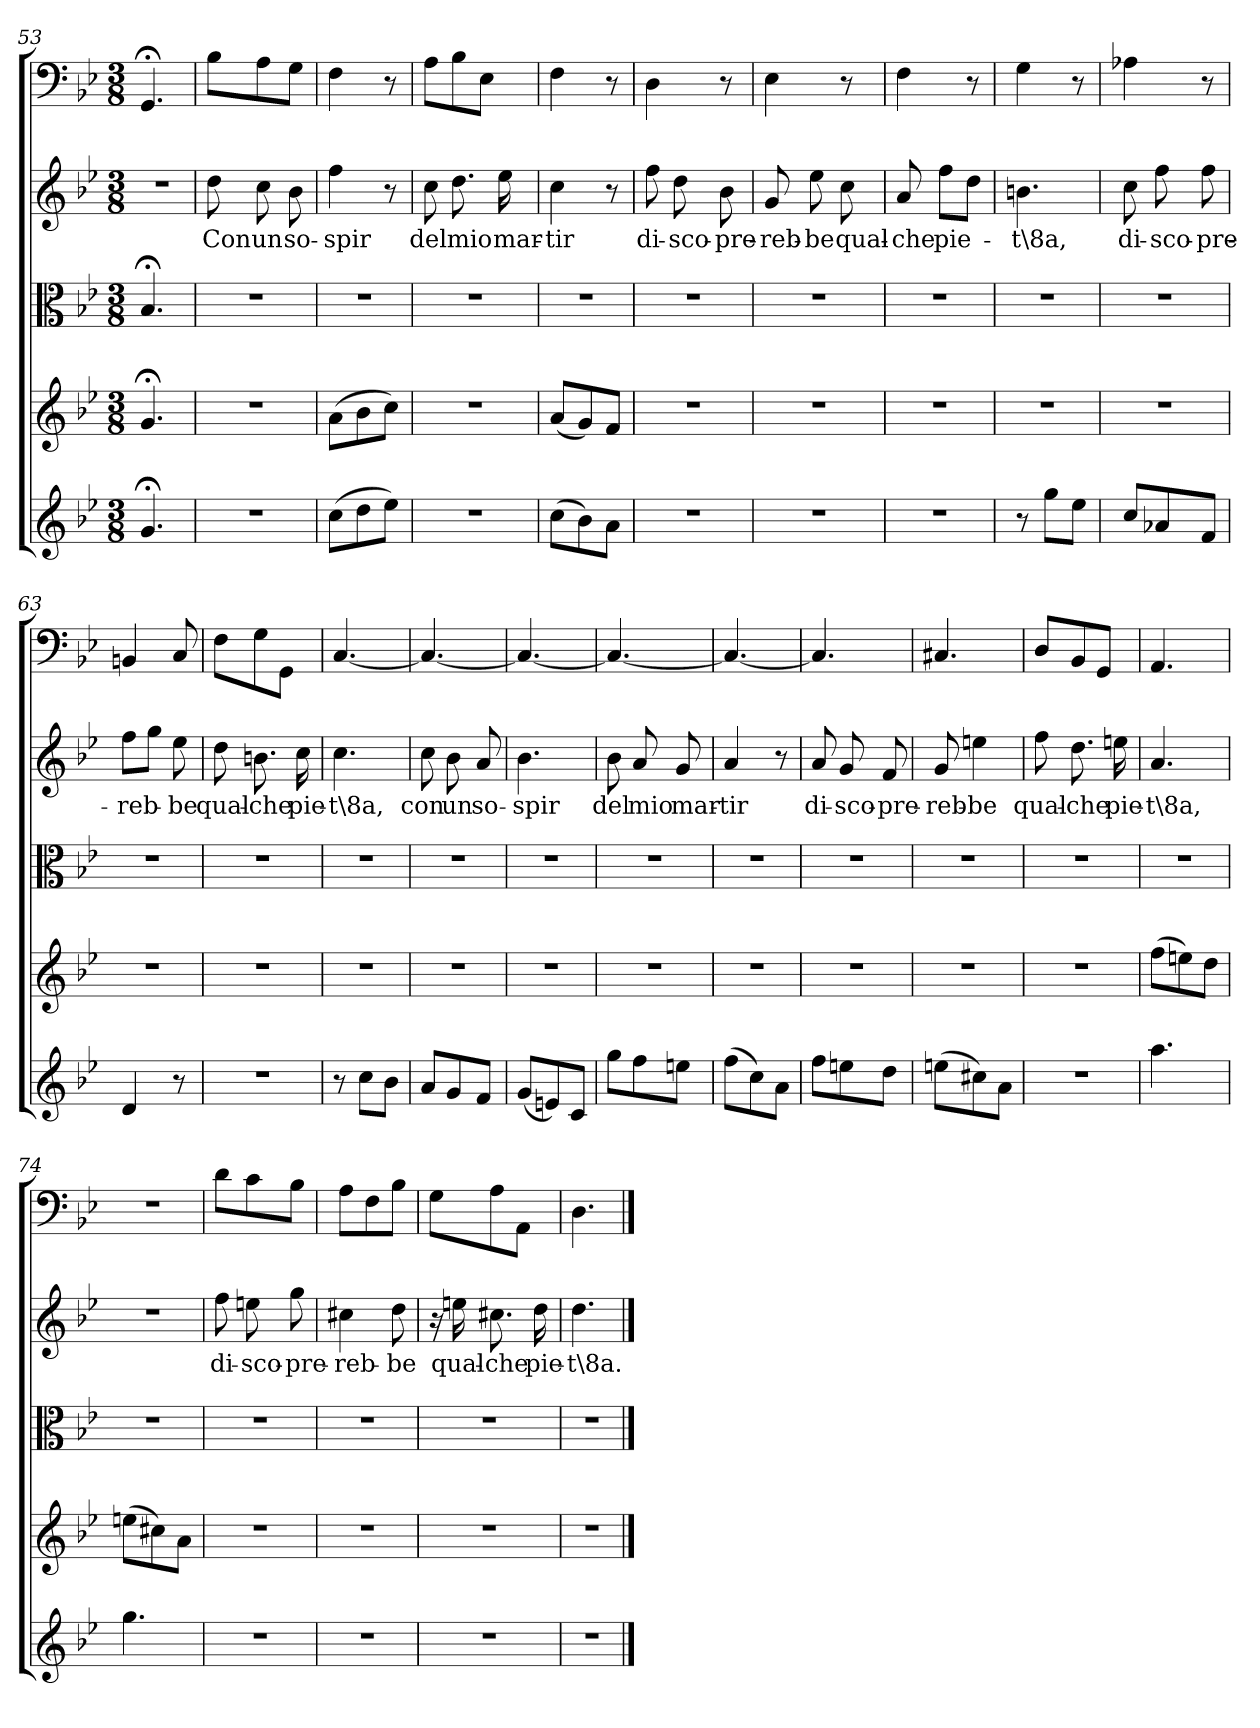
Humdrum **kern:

**kern	**kern	**kern	**kern	**text	**kern
*part5	*part4	*part3	*part2	*part2	*part1
*staff5	*staff4	*staff3	*staff2	*staff2	*staff1
*clefG2	*clefG2	*clefC3	*clefG2	*	*clefF4
*k[b-e-]	*k[b-e-]	*k[b-e-]	*k[b-e-]	*	*k[b-e-]
*g:	*g:	*g:	*g:	*	*g:
*M3/8	*M3/8	*M3/8	*M3/8	*	*M3/8
=53	=53	=53	=53	=53	=53
4.g;</	4.g;</	4.B-;</	4.r	.	4.GG;</
=54	=54	=54	=54	=54	=54
4.r	4.r	4.r	8dd\	Con	8B-\L
.	.	.	8cc\	un	8A\
.	.	.	8b-\	so-	8G\J
=55	=55	=55	=55	=55	=55
(8cc\L	(8a\L	4.r	4ff\	-spir	4F\
8dd\	8b-\	.	.	.	.
8ee-\J)	8cc\J)	.	8r	.	8r
=56	=56	=56	=56	=56	=56
4.r	4.r	4.r	8cc\	del	8A\L
.	.	.	8.dd\	mio	8B-\
.	.	.	.	.	8E-\J
.	.	.	16ee-\	mar-	.
=57	=57	=57	=57	=57	=57
(8cc\L	(8a/L	4.r	4cc\	-tir	4F\
8b-\)	8g/)	.	.	.	.
8a\J	8f/J	.	8r	.	8r
=58	=58	=58	=58	=58	=58
4.r	4.r	4.r	8ff\	di-	4D\
.	.	.	8dd\	-sco-	.
.	.	.	8b-\	-pre-	8r
=59	=59	=59	=59	=59	=59
4.r	4.r	4.r	8g/	-reb-	4E-\
.	.	.	8ee-\	-be	.
.	.	.	8cc\	qual-	8r
=60	=60	=60	=60	=60	=60
4.r	4.r	4.r	8a/	-che	4F\
.	.	.	8ff\L	pie-	.
.	.	.	8dd\J	.	8r
=61	=61	=61	=61	=61	=61
8r	4.r	4.r	4.bn\	-t\8a,	4G\
8gg\L	.	.	.	.	.
8ee-\J	.	.	.	.	8r
=62	=62	=62	=62	=62	=62
8cc/L	4.r	4.r	8cc\	di-	4A-X\
8a-X/	.	.	8ff\	-sco-	.
8f/J	.	.	8ff\	-pre-	8r
=63	=63	=63	=63	=63	=63
4d/	4.r	4.r	8ff\L	-reb-	4BBn/
.	.	.	8gg\J	.	.
8r	.	.	8ee-\	-be	8C/
=64	=64	=64	=64	=64	=64
4.r	4.r	4.r	8dd\	qual-	8F\L
.	.	.	8.bn\	-che	8G\
.	.	.	.	.	8GG\J
.	.	.	16cc\	pie-	.
=65	=65	=65	=65	=65	=65
8r	4.r	4.r	4.cc\	-t\8a,	[4.C/
8cc\L	.	.	.	.	.
8b-\J	.	.	.	.	.
=66	=66	=66	=66	=66	=66
8a/L	4.r	4.r	8cc\	con	4.C/_
8g/	.	.	8b-\	un	.
8f/J	.	.	8a/	so-	.
=67	=67	=67	=67	=67	=67
(8g/L	4.r	4.r	4.b-\	-spir	4.C/_
8en/)	.	.	.	.	.
8c/J	.	.	.	.	.
=68	=68	=68	=68	=68	=68
8gg\L	4.r	4.r	8b-\	del	4.C/_
8ff\	.	.	8a/	mio	.
8een\J	.	.	8g/	mar-	.
=69	=69	=69	=69	=69	=69
(8ff\L	4.r	4.r	4a/	-tir	4.C/_
8cc\)	.	.	.	.	.
8a\J	.	.	8r	.	.
=70	=70	=70	=70	=70	=70
8ff\L	4.r	4.r	8a/	di-	4.C/]
8een\	.	.	8g/	-sco-	.
8dd\J	.	.	8f/	-pre-	.
=71	=71	=71	=71	=71	=71
(8een\L	4.r	4.r	8g/	-reb-	4.C#X/
8cc#X\)	.	.	4een\	-be	.
8a\J	.	.	.	.	.
=72	=72	=72	=72	=72	=72
4.r	4.r	4.r	8ff\	qual-	8D/L
.	.	.	8.dd\	-che	8BB-/
.	.	.	.	.	8GG/J
.	.	.	16een\	pie-	.
=73	=73	=73	=73	=73	=73
4.aa\	(8ff\L	4.r	4.a/	-t\8a,	4.AA/
.	8een\)	.	.	.	.
.	8dd\J	.	.	.	.
=74	=74	=74	=74	=74	=74
4.gg\	(8een\L	4.r	4.r	.	4.r
.	8cc#X\)	.	.	.	.
.	8a\J	.	.	.	.
=75	=75	=75	=75	=75	=75
4.r	4.r	4.r	8ff\	di-	8d\L
.	.	.	8een\	-sco-	8c\
.	.	.	8gg\	-pre-	8B-\J
=76	=76	=76	=76	=76	=76
4.r	4.r	4.r	4cc#X\	-reb-	8A\L
.	.	.	.	.	8F\
.	.	.	8dd\	-be	8B-\J
=77	=77	=77	=77	=77	=77
4.r	4.r	4.r	16r	.	8G\L
.	.	.	16een\	qual-	.
.	.	.	8.cc#X\	-che	8A\
.	.	.	.	.	8AA\J
.	.	.	16dd\	pie-	.
=78	=78	=78	=78	=78	=78
4.r	4.r	4.r	4.dd\	-t\8a.	4.D\
==	==	==	==	==	==
*-	*-	*-	*-	*-	*-
